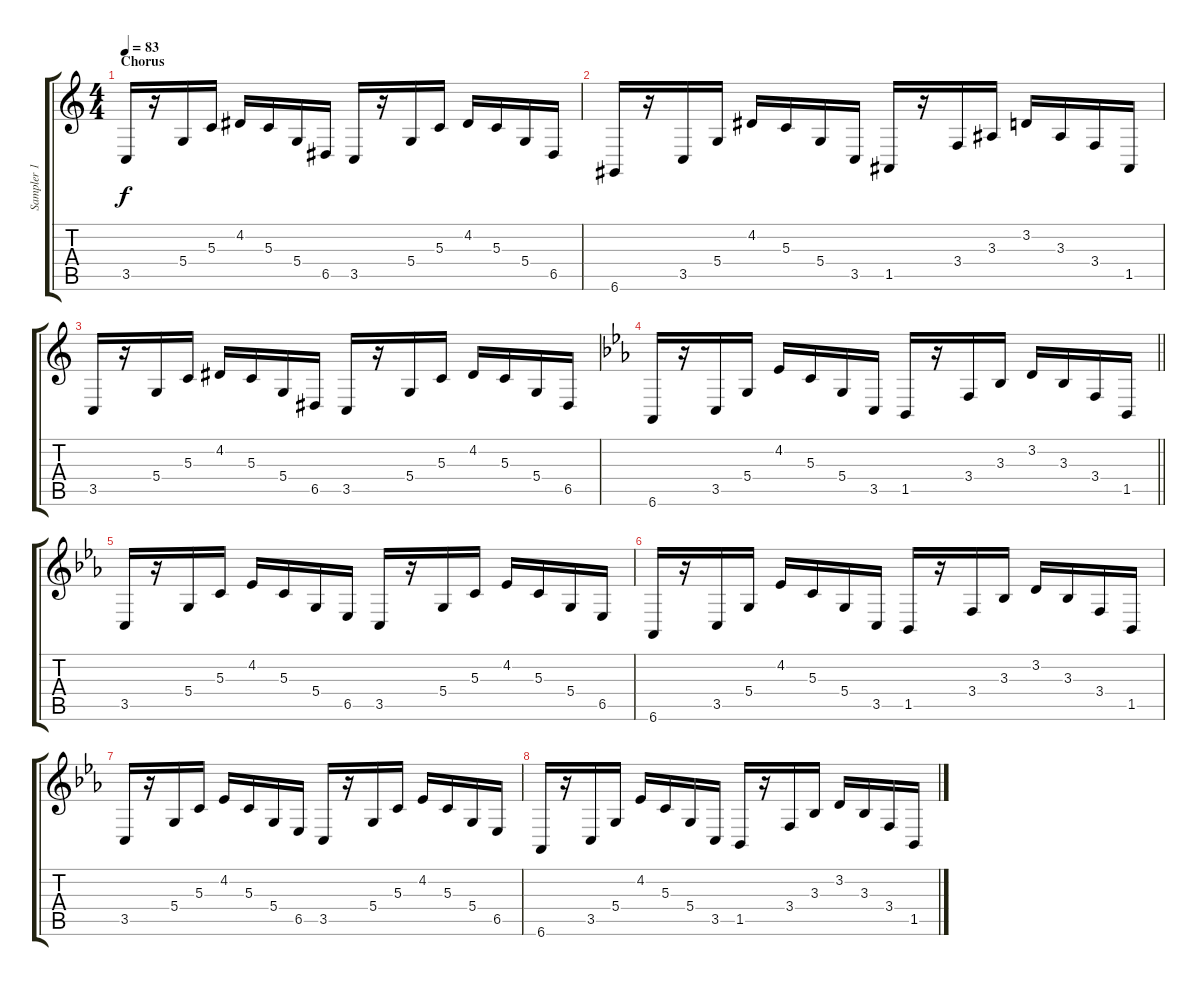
\track ("Sampler 1" "Sampler 1") {instrument stringensemble1}
\staff {score tabs}
\tuning (E4 B3 G3 D3 A2 D2) {hide}
\ts (4 4)
\section ("" "Chorus")
\tempo 83
\clef g2
\ks c
3.5.16{dy f} r.16 5.4.16 5.3.16 4.2.16 5.3.16 5.4.16 6.5.16 3.5.16 r.16 5.4.16 5.3.16 4.2.16 5.3.16 5.4.16 6.5.16 |
6.6.16 r.16 3.5.16 5.4.16 4.2.16 5.3.16 5.4.16 3.5.16 1.5.16 r.16 3.4.16 3.3.16 3.2.16 3.3.16 3.4.16 1.5.16 |
3.5.16 r.16 5.4.16 5.3.16 4.2.16 5.3.16 5.4.16 6.5.16 3.5.16 r.16 5.4.16 5.3.16 4.2.16 5.3.16 5.4.16 6.5.16 |
\barLineRight lightlight
\ks eb
6.6.16 r.16 3.5.16 5.4.16 4.2.16 5.3.16 5.4.16 3.5.16 1.5.16 r.16 3.4.16 3.3.16 3.2.16 3.3.16 3.4.16 1.5.16 |
3.5.16 r.16 5.4.16 5.3.16 4.2.16 5.3.16 5.4.16 6.5.16 3.5.16 r.16 5.4.16 5.3.16 4.2.16 5.3.16 5.4.16 6.5.16 |
6.6.16 r.16 3.5.16 5.4.16 4.2.16 5.3.16 5.4.16 3.5.16 1.5.16 r.16 3.4.16 3.3.16 3.2.16 3.3.16 3.4.16 1.5.16 |
3.5.16 r.16 5.4.16 5.3.16 4.2.16 5.3.16 5.4.16 6.5.16 3.5.16 r.16 5.4.16 5.3.16 4.2.16 5.3.16 5.4.16 6.5.16 |
6.6.16 r.16 3.5.16 5.4.16 4.2.16 5.3.16 5.4.16 3.5.16 1.5.16 r.16 3.4.16 3.3.16 3.2.16 3.3.16 3.4.16 1.5.16
